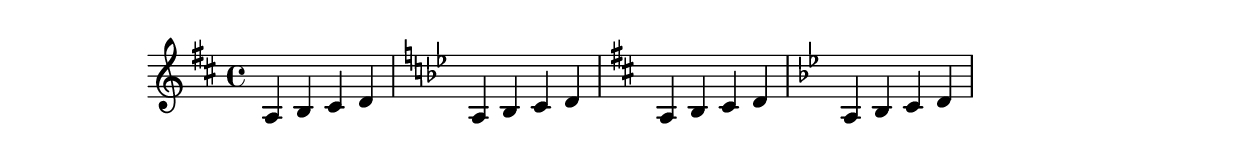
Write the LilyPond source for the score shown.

%% DO NOT EDIT this file manually; it is automatically
%% generated from LSR http://lsr.dsi.unimi.it
%% Make any changes in LSR itself, or in Documentation/snippets/new/ ,
%% and then run scripts/auxiliar/makelsr.py
%%
%% This file is in the public domain.
\version "2.14.2"

\header {
  lsrtags = "pitches, automatic-notation"

  texidoc = "
When the key signature changes, natural signs are automatically printed
to cancel any accidentals from previous key signatures.  This may be
prevented by setting to @code{f} the @code{printKeyCancellation}
property in the @code{Staff} context.

"
  doctitle = "Preventing natural signs from being printed when the key signature changes"
} % begin verbatim


\relative c' {
  \key d \major
  a4 b cis d
  \key g \minor
  a4 bes c d
  \set Staff.printKeyCancellation = ##f
  \key d \major
  a4 b cis d
  \key g \minor
  a4 bes c d
}
